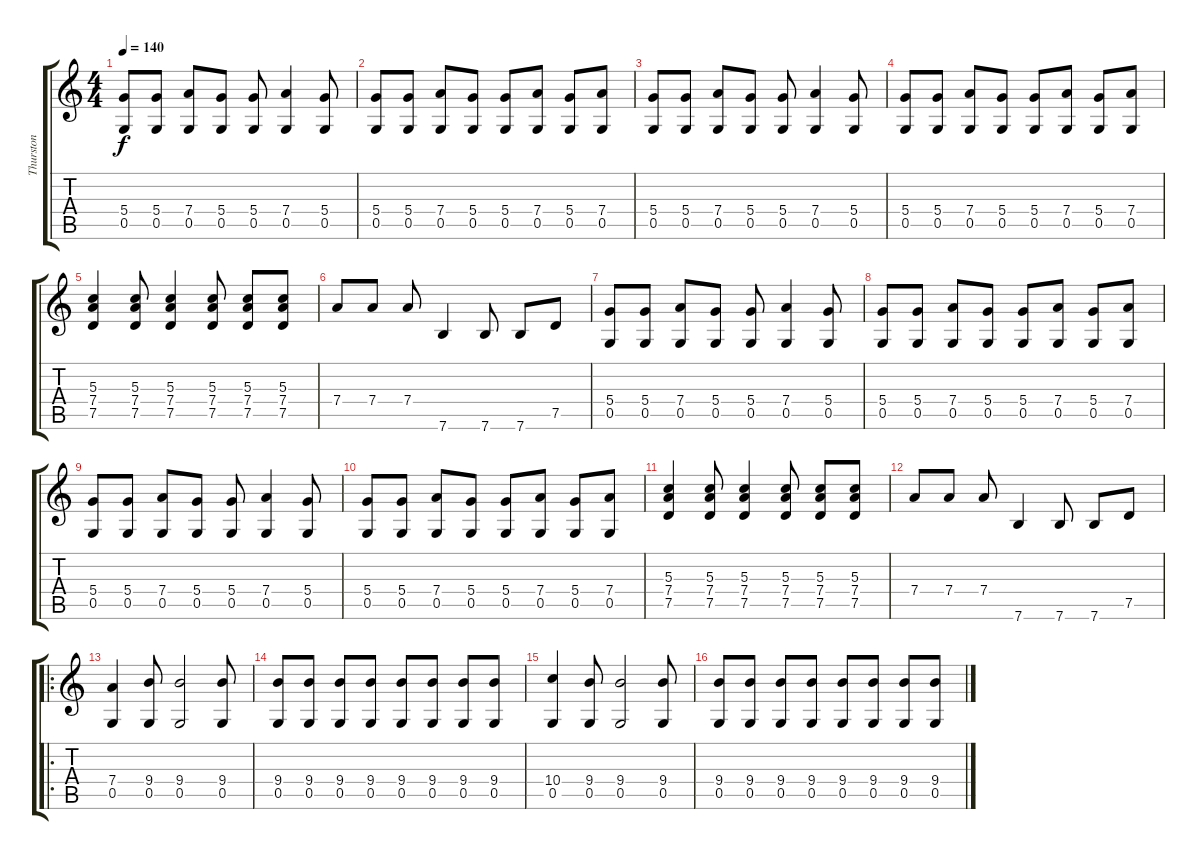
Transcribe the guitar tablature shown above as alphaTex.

\track ("Thurston" "Thurston") {instrument overdrivenguitar}
\staff {score tabs}
\tuning (E4 B3 G3 D3 G2 E2) {hide}
\ts (4 4)
\tempo 140
\clef g2
\ks c
(5.4 0.5).8{dy f} (5.4 0.5).8 (7.4 0.5).8 (5.4 0.5).8 (5.4 0.5).8 (7.4 0.5).4 (5.4 0.5).8 |
(5.4 0.5).8 (5.4 0.5).8 (7.4 0.5).8 (5.4 0.5).8 (5.4 0.5).8 (7.4 0.5).8 (5.4 0.5).8 (7.4 0.5).8 |
(5.4 0.5).8 (5.4 0.5).8 (7.4 0.5).8 (5.4 0.5).8 (5.4 0.5).8 (7.4 0.5).4 (5.4 0.5).8 |
(5.4 0.5).8 (5.4 0.5).8 (7.4 0.5).8 (5.4 0.5).8 (5.4 0.5).8 (7.4 0.5).8 (5.4 0.5).8 (7.4 0.5).8 |
(5.3 7.4 7.5).4 (5.3 7.4 7.5).8 (5.3 7.4 7.5).4 (5.3 7.4 7.5).8 (5.3 7.4 7.5).8 (5.3 7.4 7.5).8 |
7.4.8 7.4.8 7.4.8 7.6.4 7.6.8 7.6.8 7.5.8 |
(5.4 0.5).8 (5.4 0.5).8 (7.4 0.5).8 (5.4 0.5).8 (5.4 0.5).8 (7.4 0.5).4 (5.4 0.5).8 |
(5.4 0.5).8 (5.4 0.5).8 (7.4 0.5).8 (5.4 0.5).8 (5.4 0.5).8 (7.4 0.5).8 (5.4 0.5).8 (7.4 0.5).8 |
(5.4 0.5).8 (5.4 0.5).8 (7.4 0.5).8 (5.4 0.5).8 (5.4 0.5).8 (7.4 0.5).4 (5.4 0.5).8 |
(5.4 0.5).8 (5.4 0.5).8 (7.4 0.5).8 (5.4 0.5).8 (5.4 0.5).8 (7.4 0.5).8 (5.4 0.5).8 (7.4 0.5).8 |
(5.3 7.4 7.5).4 (5.3 7.4 7.5).8 (5.3 7.4 7.5).4 (5.3 7.4 7.5).8 (5.3 7.4 7.5).8 (5.3 7.4 7.5).8 |
7.4.8 7.4.8 7.4.8 7.6.4 7.6.8 7.6.8 7.5.8 |
\ro
(7.4 0.5).4 (9.4 0.5).8 (9.4 0.5).2 (9.4 0.5).8 |
(9.4 0.5).8 (9.4 0.5).8 (9.4 0.5).8 (9.4 0.5).8 (9.4 0.5).8 (9.4 0.5).8 (9.4 0.5).8 (9.4 0.5).8 |
(10.4 0.5).4 (9.4 0.5).8 (9.4 0.5).2 (9.4 0.5).8 |
(9.4 0.5).8 (9.4 0.5).8 (9.4 0.5).8 (9.4 0.5).8 (9.4 0.5).8 (9.4 0.5).8 (9.4 0.5).8 (9.4 0.5).8
